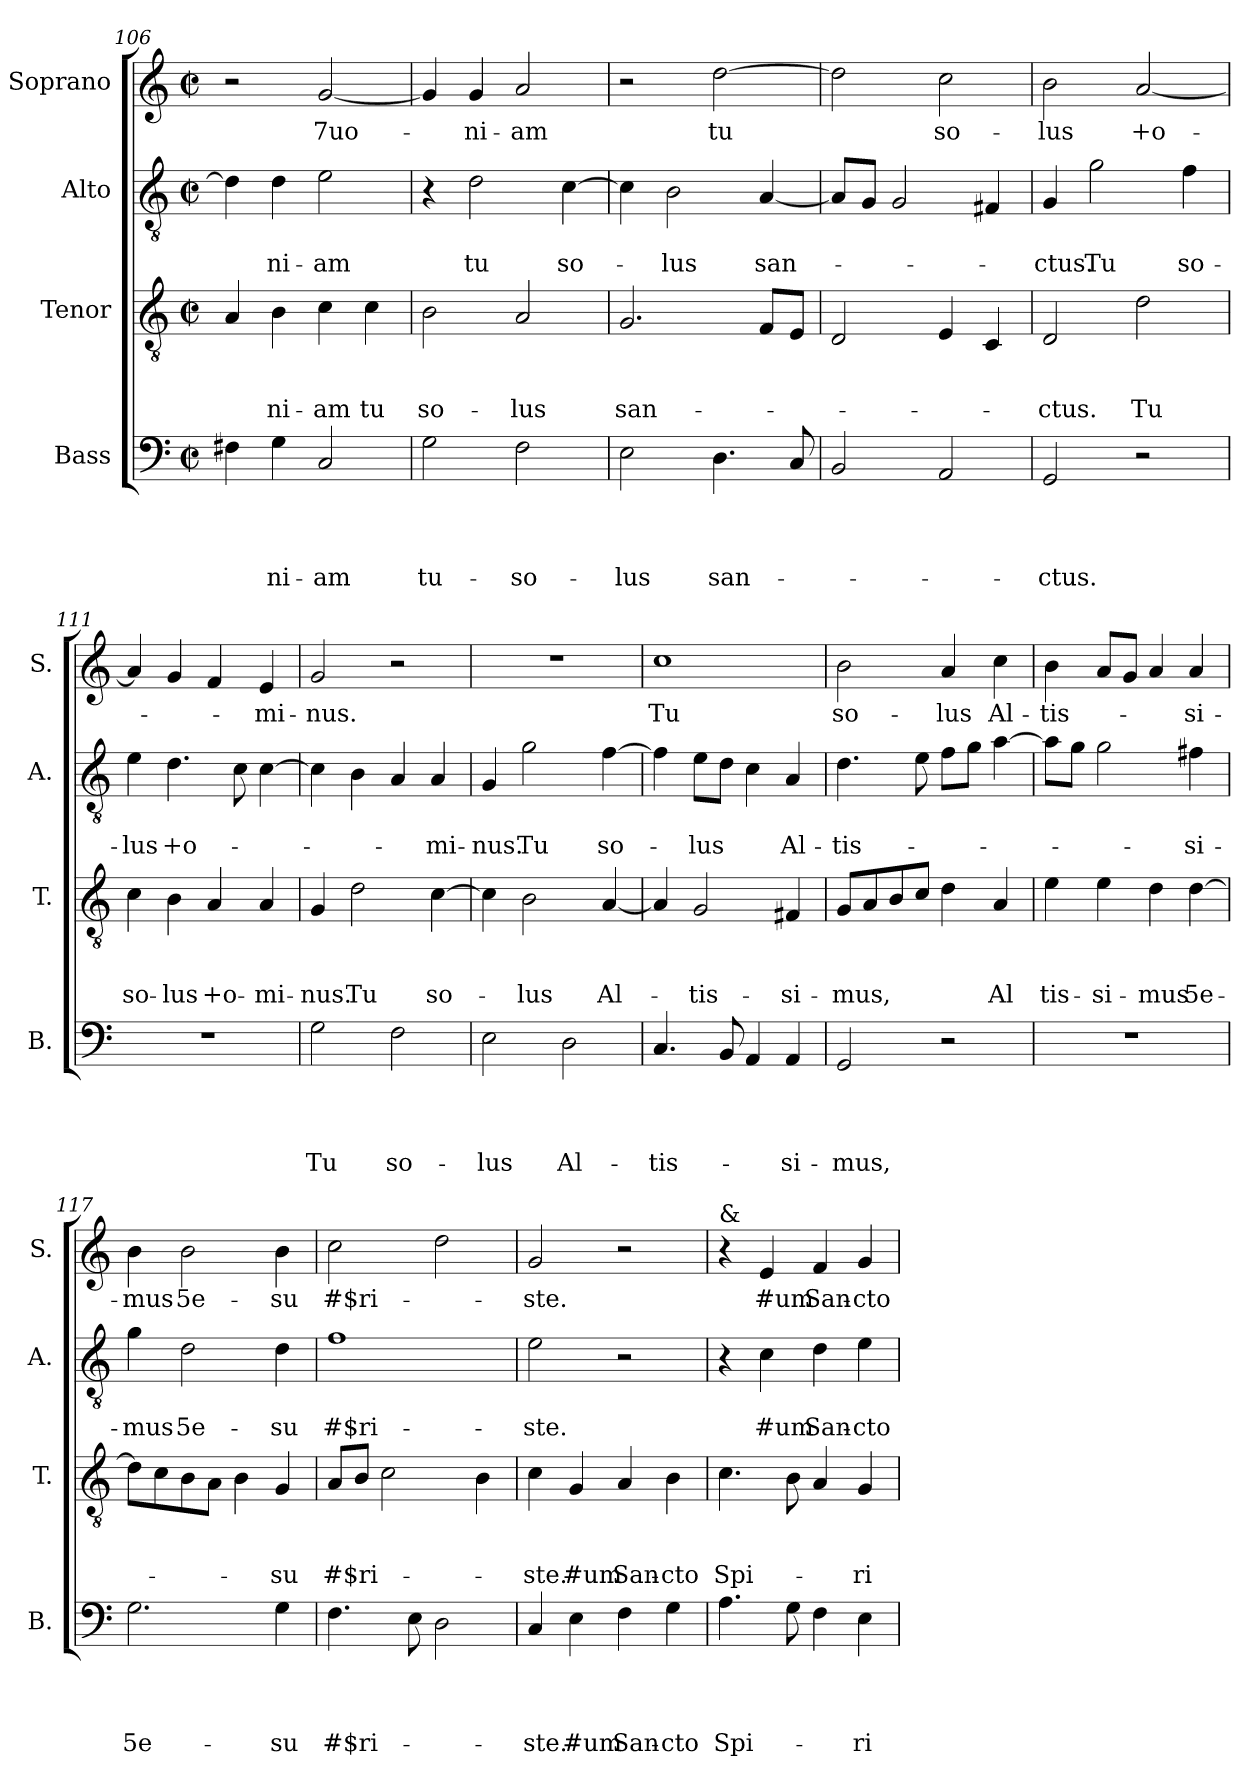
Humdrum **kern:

**kern	**text	**text	**text	**text	**kern	**text	**text	**text	**kern	**text	**text	**kern	**text
*part4	*part4	*part4	*part4	*part4	*part3	*part3	*part3	*part3	*part2	*part2	*part2	*part1	*part1
*staff4	*staff4	*staff4	*staff4	*staff4	*staff3	*staff3	*staff3	*staff3	*staff2	*staff2	*staff2	*staff1	*staff1
*I"Bass	*	*	*	*	*I"Tenor	*	*	*	*I"Alto	*	*	*I"Soprano	*
*I'B.	*	*	*	*	*I'T.	*	*	*	*I'A.	*	*	*I'S.	*
*clefF4	*	*	*	*	*clefGv2	*	*	*	*clefGv2	*	*	*clefG2	*
*k[]	*	*	*	*	*k[]	*	*	*	*k[]	*	*	*k[]	*
*C:	*	*	*	*	*C:	*	*	*	*C:	*	*	*C:	*
*M2/2	*	*	*	*	*M2/2	*	*	*	*M2/2	*	*	*M2/2	*
*met(c|)	*	*	*	*	*met(c|)	*	*	*	*met(c|)	*	*	*met(c|)	*
=106	=106	=106	=106	=106	=106	=106	=106	=106	=106	=106	=106	=106	=106
4F#X\	.	.	.	.	4A/	.	.	.	4d\]	.	.	2r	.
!	!	!	!	!LO:LY:b	!	!	!	!LO:LY:b	!	!	!LO:LY:b	!	!
4G\	.	.	.	-ni-	4B\	.	.	-ni-	4d\	.	-ni-	.	.
!	!	!	!	!LO:LY:b	!	!	!	!LO:LY:b	!	!	!LO:LY:b	!	!LO:LY:b
2C/	.	.	.	-am	4c\	.	.	-am	2e\	.	-am	[<2g/	7uo-
!	!	!	!	!	!	!	!	!LO:LY:b	!	!	!	!	!
.	.	.	.	.	4c\	.	.	tu	.	.	.	.	.
=107	=107	=107	=107	=107	=107	=107	=107	=107	=107	=107	=107	=107	=107
!	!	!	!	!LO:LY:b	!	!	!	!LO:LY:b	!	!	!	!	!
2G\	.	.	.	tu-	2B\	.	.	so-	4r	.	.	4g/]	.
!	!	!	!	!	!	!	!	!	!	!	!LO:LY:b	!	!LO:LY:b
.	.	.	.	.	.	.	.	.	2d\	.	tu	4g/	-ni-
!	!	!	!	!LO:LY:b	!	!	!	!LO:LY:b	!	!	!	!	!LO:LY:b
2F\	.	.	.	-so-	2A/	.	.	-lus	.	.	.	2a/	-am
!	!	!	!	!	!	!	!	!	!	!	!LO:LY:b	!	!
.	.	.	.	.	.	.	.	.	[>4c\	.	so-	.	.
=108	=108	=108	=108	=108	=108	=108	=108	=108	=108	=108	=108	=108	=108
!	!	!	!	!LO:LY:b	!	!	!	!LO:LY:b	!	!	!	!	!
2E\	.	.	.	-lus	2.G/	.	.	san-	4c\]	.	.	2r	.
!	!	!	!	!	!	!	!	!	!	!	!LO:LY:b	!	!
.	.	.	.	.	.	.	.	.	2B\	.	-lus	.	.
!	!	!	!	!LO:LY:b	!	!	!	!	!	!	!	!	!LO:LY:b
4.D\	.	.	.	san-	.	.	.	.	.	.	.	[<2dd\	tu
!	!	!	!	!	!	!	!	!	!	!	!LO:LY:b	!	!
.	.	.	.	.	8F/L	.	.	.	[<4A/	.	san-	.	.
8C/	.	.	.	.	8E/J	.	.	.	.	.	.	.	.
!!LO:LB:g=z
=109	=109	=109	=109	=109	=109	=109	=109	=109	=109	=109	=109	=109	=109
2BB/	.	.	.	.	2D/	.	.	.	8A/L]	.	.	2dd\]	.
.	.	.	.	.	.	.	.	.	8G/J	.	.	.	.
.	.	.	.	.	.	.	.	.	2G/	.	.	.	.
!	!	!	!	!	!	!	!	!	!	!	!	!	!LO:LY:b
2AA/	.	.	.	.	4E/	.	.	.	.	.	.	2cc\	so-
.	.	.	.	.	4C/	.	.	.	4F#X/	.	.	.	.
=110	=110	=110	=110	=110	=110	=110	=110	=110	=110	=110	=110	=110	=110
!	!	!	!	!LO:LY:b	!	!	!	!LO:LY:b	!	!	!LO:LY:b	!	!LO:LY:b
2GG/	.	.	.	-ctus.	2D/	.	.	-ctus.	4G/	.	-ctus.	2b\	-lus
!	!	!	!	!	!	!	!	!	!	!	!LO:LY:b	!	!
.	.	.	.	.	.	.	.	.	2g\	.	Tu	.	.
!	!	!	!	!	!	!	!	!LO:LY:b	!	!	!	!	!LO:LY:b
2r	.	.	.	.	2d\	.	.	Tu	.	.	.	[<2a/	+o-
!	!	!	!	!	!	!	!	!	!	!	!LO:LY:b	!	!
.	.	.	.	.	.	.	.	.	4f\	.	so-	.	.
=111	=111	=111	=111	=111	=111	=111	=111	=111	=111	=111	=111	=111	=111
!	!	!	!	!	!	!	!	!LO:LY:b	!	!	!LO:LY:b	!	!
1r	.	.	.	.	4c\	.	.	so-	4e\	.	-lus	4a/]	.
!	!	!	!	!	!	!	!	!LO:LY:b	!	!	!LO:LY:b	!	!
.	.	.	.	.	4B\	.	.	-lus	4.d\	.	+o-	4g/	.
!	!	!	!	!	!	!	!	!LO:LY:b	!	!	!	!	!
.	.	.	.	.	4A/	.	.	+o-	.	.	.	4f/	.
.	.	.	.	.	.	.	.	.	8c\	.	.	.	.
!	!	!	!	!	!	!	!	!LO:LY:b	!	!	!	!	!LO:LY:b
.	.	.	.	.	4A/	.	.	-mi-	[>4c\	.	.	4e/	-mi-
=112	=112	=112	=112	=112	=112	=112	=112	=112	=112	=112	=112	=112	=112
!	!	!	!	!LO:LY:b	!	!	!	!LO:LY:b	!	!	!	!	!LO:LY:b
2G\	.	.	.	Tu	4G/	.	.	-nus.	4c\]	.	.	2g/	-nus.
!	!	!	!	!	!	!	!	!LO:LY:b	!	!	!	!	!
.	.	.	.	.	2d\	.	.	Tu	4B\	.	.	.	.
!	!	!	!	!LO:LY:b	!	!	!	!	!	!	!	!	!
2F\	.	.	.	so-	.	.	.	.	4A/	.	.	2r	.
!	!	!	!	!	!	!	!	!LO:LY:b	!	!	!LO:LY:b	!	!
.	.	.	.	.	[>4c\	.	.	so-	4A/	.	-mi-	.	.
=113	=113	=113	=113	=113	=113	=113	=113	=113	=113	=113	=113	=113	=113
!	!	!	!	!LO:LY:b	!	!	!	!	!	!	!LO:LY:b	!	!
2E\	.	.	.	-lus	4c\]	.	.	.	4G/	.	-nus.	1r	.
!	!	!	!	!	!	!	!	!LO:LY:b	!	!	!LO:LY:b	!	!
.	.	.	.	.	2B\	.	.	-lus	2g\	.	Tu	.	.
!	!	!	!	!LO:LY:b	!	!	!	!	!	!	!	!	!
2D\	.	.	.	Al-	.	.	.	.	.	.	.	.	.
!	!	!	!	!	!	!	!	!LO:LY:b	!	!	!LO:LY:b	!	!
.	.	.	.	.	[<4A/	.	.	Al-	[>4f\	.	so-	.	.
=114	=114	=114	=114	=114	=114	=114	=114	=114	=114	=114	=114	=114	=114
!	!	!	!	!LO:LY:b	!	!	!	!	!	!	!	!	!LO:LY:b
4.C/	.	.	.	-tis-	4A/]	.	.	.	4f\]	.	.	1cc	Tu
!	!	!	!	!	!	!	!	!LO:LY:b	!	!	!LO:LY:b	!	!
.	.	.	.	.	2G/	.	.	-tis-	8e\L	.	-lus	.	.
8BB/	.	.	.	.	.	.	.	.	8d\J	.	.	.	.
4AA/	.	.	.	.	.	.	.	.	4c\	.	.	.	.
!	!	!	!	!LO:LY:b	!	!	!	!LO:LY:b	!	!	!LO:LY:b	!	!
4AA/	.	.	.	-si-	4F#X/	.	.	-si-	4A/	.	Al-	.	.
!!LO:PB:g=z
=115	=115	=115	=115	=115	=115	=115	=115	=115	=115	=115	=115	=115	=115
!	!	!	!	!LO:LY:b	!	!	!	!LO:LY:b	!	!	!LO:LY:b	!	!LO:LY:b
2GG/	.	.	.	-mus,	8G/L	.	.	-mus,	4.d\	.	-tis-	2b\	so-
.	.	.	.	.	8A/	.	.	.	.	.	.	.	.
.	.	.	.	.	8B/	.	.	.	.	.	.	.	.
.	.	.	.	.	8c/J	.	.	.	8e\	.	.	.	.
!	!	!	!	!	!	!	!	!	!	!	!	!	!LO:LY:b
2r	.	.	.	.	4d\	.	.	.	8f\L	.	.	4a/	-lus
.	.	.	.	.	.	.	.	.	8g\J	.	.	.	.
!	!	!	!	!	!	!	!	!LO:LY:b	!	!	!	!	!LO:LY:b
.	.	.	.	.	4A/	.	.	Al	[>4a\	.	.	4cc\	Al-
=116	=116	=116	=116	=116	=116	=116	=116	=116	=116	=116	=116	=116	=116
!	!	!	!	!	!	!	!	!LO:LY:b	!	!	!	!	!LO:LY:b
1r	.	.	.	.	4e\	.	.	tis-	8a\L]	.	.	4b\	-tis-
.	.	.	.	.	.	.	.	.	8g\J	.	.	.	.
!	!	!	!	!	!	!	!	!LO:LY:b	!	!	!	!	!
.	.	.	.	.	4e\	.	.	-si-	2g\	.	.	8a/L	.
.	.	.	.	.	.	.	.	.	.	.	.	8g/J	.
!	!	!	!	!	!	!	!	!LO:LY:b	!	!	!	!	!
.	.	.	.	.	4d\	.	.	-mus	.	.	.	4a/	.
!	!	!	!	!	!	!	!	!LO:LY:b	!	!	!LO:LY:b	!	!LO:LY:b
.	.	.	.	.	[>4d\	.	.	5e-	4f#X\	.	-si-	4a/	-si-
=117	=117	=117	=117	=117	=117	=117	=117	=117	=117	=117	=117	=117	=117
!	!	!	!	!LO:LY:b	!	!	!	!	!	!	!LO:LY:b	!	!LO:LY:b
2.G\	.	.	.	5e-	8d\L]	.	.	.	4g\	.	-mus	4b\	-mus
.	.	.	.	.	8c\	.	.	.	.	.	.	.	.
!	!	!	!	!	!	!	!	!	!	!	!LO:LY:b	!	!LO:LY:b
.	.	.	.	.	8B\	.	.	.	2d\	.	5e-	2b\	5e-
.	.	.	.	.	8A\J	.	.	.	.	.	.	.	.
.	.	.	.	.	4B\	.	.	.	.	.	.	.	.
!	!	!	!	!LO:LY:b	!	!	!	!LO:LY:b	!	!	!LO:LY:b	!	!LO:LY:b
4G\	.	.	.	-su	4G/	.	.	-su	4d\	.	-su	4b\	-su
=118	=118	=118	=118	=118	=118	=118	=118	=118	=118	=118	=118	=118	=118
!	!	!	!	!LO:LY:b	!	!	!	!LO:LY:b	!	!	!LO:LY:b	!	!LO:LY:b
4.F\	.	.	.	#$ri-	8A/L	.	.	#$ri-	1f	.	#$ri-	2cc\	#$ri-
.	.	.	.	.	8B/J	.	.	.	.	.	.	.	.
.	.	.	.	.	2c\	.	.	.	.	.	.	.	.
8E\	.	.	.	.	.	.	.	.	.	.	.	.	.
2D\	.	.	.	.	.	.	.	.	.	.	.	2dd\	.
.	.	.	.	.	4B\	.	.	.	.	.	.	.	.
=119	=119	=119	=119	=119	=119	=119	=119	=119	=119	=119	=119	=119	=119
!	!	!	!	!LO:LY:b	!	!	!	!LO:LY:b	!	!	!LO:LY:b	!	!LO:LY:b
4C/	.	.	.	-ste.	4c\	.	.	-ste.	2e\	.	-ste.	2g/	-ste.
!	!	!	!	!LO:LY:b	!	!	!	!LO:LY:b	!	!	!	!	!
4E\	.	.	.	#um	4G/	.	.	#um	.	.	.	.	.
!	!	!	!	!LO:LY:b	!	!	!	!LO:LY:b	!	!	!	!	!
4F\	.	.	.	San-	4A/	.	.	San-	2r	.	.	2r	.
!	!	!	!	!LO:LY:b	!	!	!	!LO:LY:b	!	!	!	!	!
4G\	.	.	.	-cto	4B\	.	.	-cto	.	.	.	.	.
!!LO:LB:g=z
=120	=120	=120	=120	=120	=120	=120	=120	=120	=120	=120	=120	=120	=120
!	!	!	!	!	!	!	!	!	!	!	!	!LO:TX:a:t=&	!
!	!	!	!	!LO:LY:b	!	!	!	!LO:LY:b	!	!	!	!	!
4.A\	.	.	.	Spi-	4.c\	.	.	Spi-	4r	.	.	4r	.
!	!	!	!	!	!	!	!	!	!	!	!LO:LY:b	!	!LO:LY:b
.	.	.	.	.	.	.	.	.	4c\	.	#um	4e/	#um
8G\	.	.	.	.	8B\	.	.	.	.	.	.	.	.
!	!	!	!	!	!	!	!	!	!	!	!LO:LY:b	!	!LO:LY:b
4F\	.	.	.	.	4A/	.	.	.	4d\	.	San-	4f/	San-
!	!	!	!	!LO:LY:b	!	!	!	!LO:LY:b	!	!	!LO:LY:b	!	!LO:LY:b
4E\	.	.	.	-ri-	4G/	.	.	-ri-	4e\	.	-cto	4g/	-cto
=	=	=	=	=	=	=	=	=	=	=	=	=	=
*-	*-	*-	*-	*-	*-	*-	*-	*-	*-	*-	*-	*-	*-
